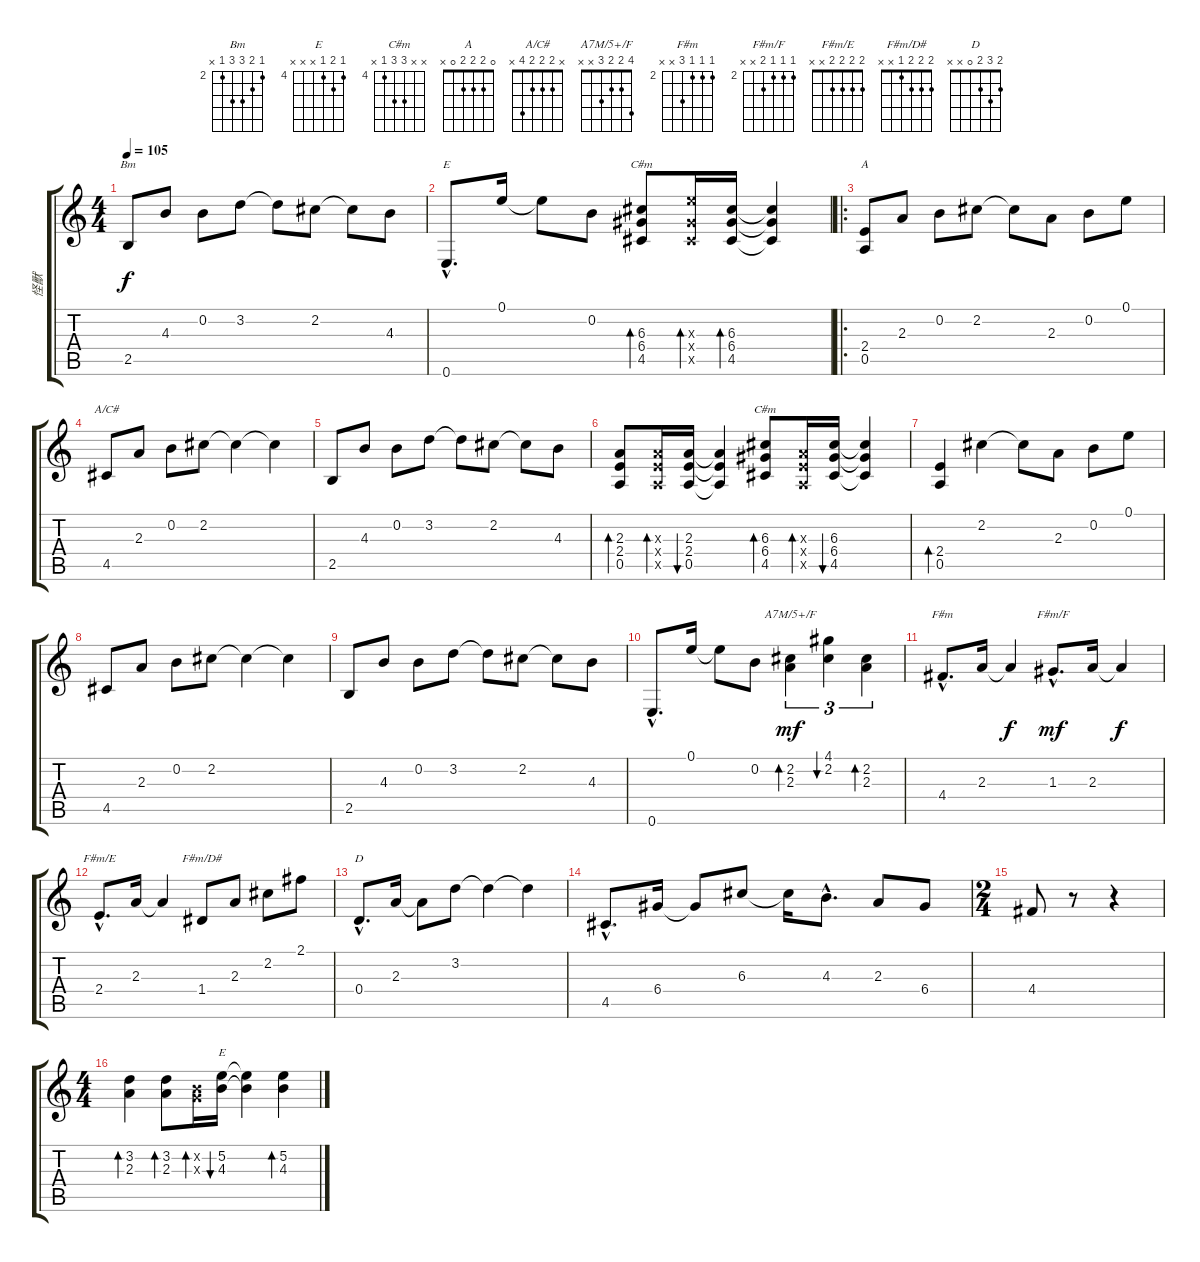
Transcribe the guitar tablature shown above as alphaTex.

\track ("怪獸" "怪獸") {instrument distortionguitar}
\staff {score tabs}
\tuning (E4 B3 G3 D3 A2 E2) {hide}
\chord ("Bm" 2 3 4 4 2 x) {firstfret 2}
\chord ("E" 0 0 1 2 2 0)
\chord ("C#m" 4 5 6 6 4 x) {firstfret 4}
\chord ("A" 0 2 2 2 0 x)
\chord ("A/C#" x 2 2 2 4 x)
\chord ("C#m" x x 6 6 4 x) {firstfret 4}
\chord ("A7M/5+/F" 4 2 2 3 x x)
\chord ("F#m" 2 2 2 4 x x) {firstfret 2}
\chord ("F#m/F" 2 2 2 3 x x) {firstfret 2}
\chord ("F#m/E" 2 2 2 2 x x)
\chord ("F#m/D#" 2 2 2 1 x x)
\chord ("D" 2 3 2 0 x x)
\chord ("E" 4 5 4 x x x) {firstfret 4}
\ts (4 4)
\tempo 105
\clef g2
\ks c
2.5.8{ch "Bm" dy f} 4.3.8 0.2.8 3.2.8 3.2{t}.8 2.2.8 2.2{t}.8 4.3.8 |
0.6{hac}.8{d ch "E"} 0.1.16 0.1{t}.8 0.2.8 (6.3 6.4 4.5).8{bd 60 ch "C#m"} (9.3{x} 6.4{x} 4.5{x}).16{bd 60} (6.3 6.4 4.5).16{bd 60} (6.3{t} 6.4{t} 4.5{t}).4 |
\ro
(2.4 0.5).8{ch "A"} 2.3.8 0.2.8 2.2.8 2.2{t}.8 2.3.8 0.2.8 0.1.8 |
4.5.8{ch "A/C#"} 2.3.8 0.2.8 2.2.8 2.2{t}.4 2.2{t}.4 |
2.5.8 4.3.8 0.2.8 3.2.8 3.2{t}.8 2.2.8 2.2{t}.8 4.3.8 |
(2.3 2.4 0.5).8{bd 60} (2.3{x} 2.4{x} 0.5{x}).16{bd 60} (2.3 2.4 0.5).16{bu 60} (2.3{t} 2.4{t} 0.5{t}).4 (6.3 6.4 4.5).8{bd 60 ch "C#m"} (2.3{x} 2.4{x} 0.5{x}).16{bd 60} (6.3 6.4 4.5).16{bu 60} (6.3{t} 6.4{t} 4.5{t}).4 |
(2.4 0.5).4{bd 60} 2.2.4 2.2{t}.8 2.3.8 0.2.8 0.1.8 |
4.5.8 2.3.8 0.2.8 2.2.8 2.2{t}.4 2.2{t}.4 |
2.5.8 4.3.8 0.2.8 3.2.8 3.2{t}.8 2.2.8 2.2{t}.8 4.3.8 |
0.6{hac}.8{d} 0.1.16 0.1{t}.8 0.2.8 (2.2 2.3).4{tu (3 2) bd 60 ch "A7M/5+/F" dy mf} (4.1 2.2).4{tu (3 2) bu 60} (2.2 2.3).4{tu (3 2) bd 60} |
4.4{hac}.8{d ch "F#m" volume 12 instrument electricguitarclean} 2.3.16 2.3{t}.4{dy f} 1.3{hac}.8{d ch "F#m/F" dy mf} 2.3.16 2.3{t}.4{dy f} |
2.4{hac}.8{d ch "F#m/E"} 2.3.16 2.3{t}.4 1.4.8{ch "F#m/D#"} 2.3.8 2.2.8 2.1.8 |
0.4{hac}.8{d ch "D"} 2.3.16 2.3{t}.8 3.2.8 3.2{t}.4 3.2{t}.4 |
4.5{hac}.8{d instrument distortionguitar} 6.4.16 6.4{t}.8 6.3.8 6.3{t}.16 4.3{hac}.8{d} 2.3.8 6.4.8 |
\ts (2 4)
4.4.8 r.8 r.4 |
\ts (4 4)
(3.2 2.3).4{bd 60 instrument distortionguitar} (3.2 2.3).8{bd 60} (0.2{x} 0.3{x}).16{bd 60} (5.2 4.3).16{bu 60 ch "E"} (5.2{t} 4.3{t}).4 (5.2 4.3).4{bd 60}
